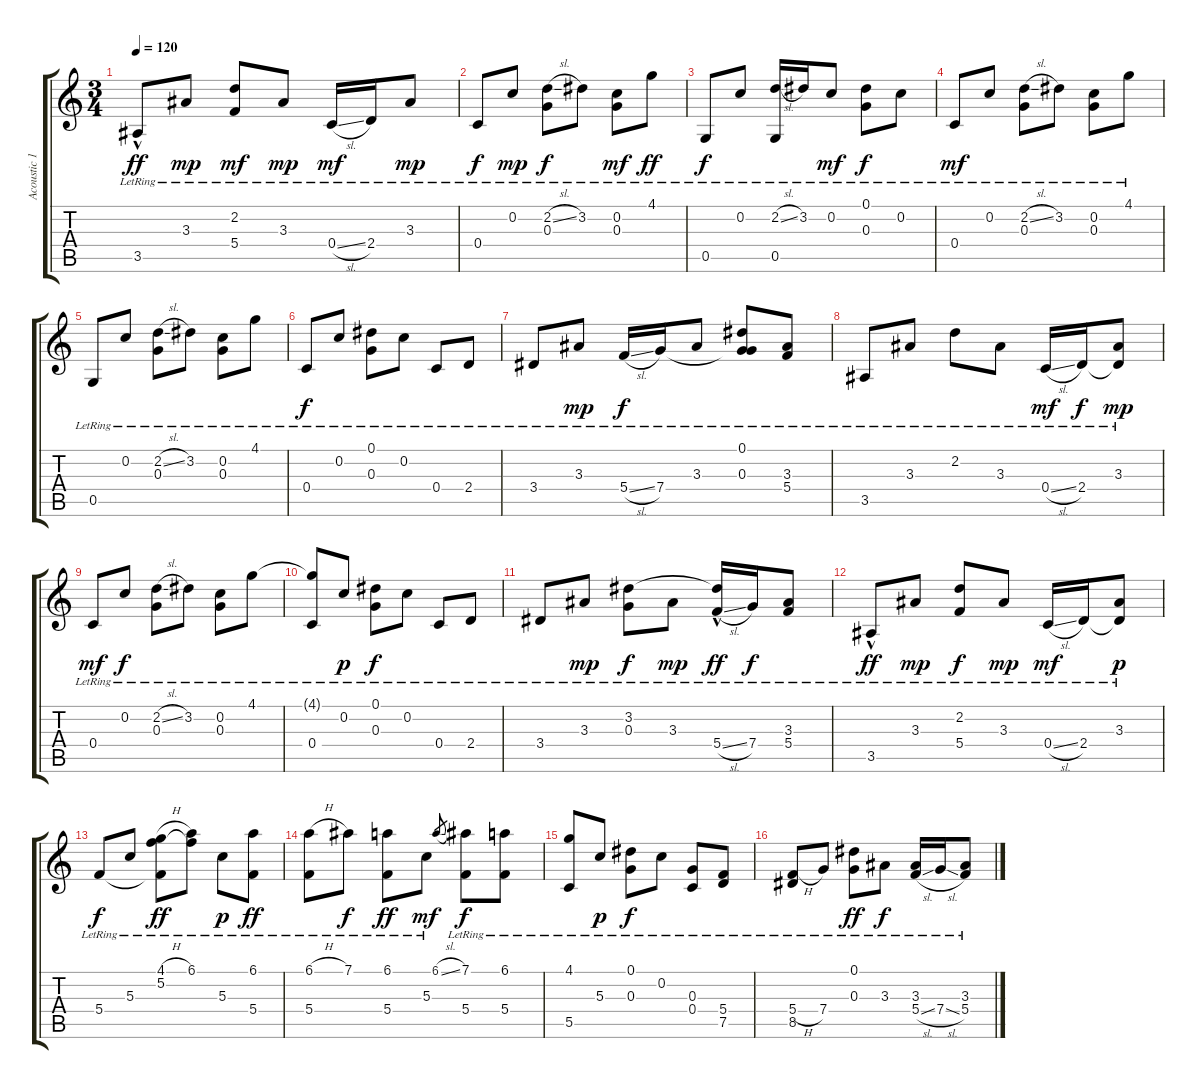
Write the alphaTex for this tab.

\track ("Acoustic 1" "Acoustic 1") {instrument acousticguitarsteel}
\staff {score tabs}
\tuning (Eb4 C4 G3 C3 G2 C2) {hide}
\ts (3 4)
\tempo 120
\clef g2
\ks c
3.5{hac lr}.8{dy ff} 3.3{lr}.8{dy mp} (2.2{lr} 5.4{lr}).8{dy mf} 3.3{lr}.8{dy mp} 0.4{sl lr}.16{dy mf} 2.4{lr}.16 3.3{lr}.8{dy mp} |
0.4{lr}.8{dy f} 0.2{lr}.8{dy mp} (2.2{sl lr} 0.3{lr}).8{dy f} 3.2{lr}.8 (0.2{lr} 0.3{lr}).8{dy mf} 4.1{lr}.8{dy ff} |
0.5{lr}.8{dy f} 0.2{lr}.8 (2.2{sl lr} 0.5{lr}).16 3.2{lr}.16 0.2{lr}.8{dy mf} (0.1{lr} 0.3{lr}).8{dy f} 0.2{lr}.8 |
0.4{lr}.8{dy mf} 0.2{lr}.8 (2.2{sl lr} 0.3{lr}).8 3.2{lr}.8 (0.2{lr} 0.3{lr}).8 4.1{lr}.8 |
0.5{lr}.8 0.2{lr}.8 (2.2{sl lr} 0.3{lr}).8 3.2{lr}.8 (0.2{lr} 0.3{lr}).8 4.1{lr}.8 |
0.4{lr}.8{dy f} 0.2{lr}.8 (0.1{lr} 0.3{lr}).8 0.2{lr}.8 0.4{lr}.8 2.4{lr}.8 |
3.4{lr}.8 3.3{lr}.8{dy mp} 5.4{sl lr}.16{dy f} 7.4{lr}.16 3.3{lr}.8 (0.1{lr} 0.3{lr} 7.4{t}).8 (3.3{lr} 5.4{lr}).8 |
3.5{lr}.8 3.3{lr}.8 2.2{lr}.8 3.3{lr}.8 0.4{sl lr}.16{dy mf} 2.4{lr}.16{dy f} (3.3{lr} 2.4{t}).8{dy mp} |
0.4{lr}.8{dy mf} 0.2{lr}.8{dy f} (2.2{sl lr} 0.3{lr}).8 3.2{lr}.8 (0.2{lr} 0.3{lr}).8 4.1{lr}.8 |
(4.1{t} 0.4{lr}).8 0.2{lr}.8{dy p} (0.1{lr} 0.3{lr}).8{dy f} 0.2{lr}.8 0.4{lr}.8 2.4{lr}.8 |
3.4{lr}.8 3.3{lr}.8{dy mp} (3.2{lr} 0.3{lr}).8{dy f} 3.3{lr}.8{dy mp} (3.2{t} 5.4{sl hac lr}).16{dy ff} 7.4{lr}.16{dy f} (3.3{lr} 5.4{lr}).8 |
3.5{hac lr}.8{dy ff} 3.3{lr}.8{dy mp} (2.2{lr} 5.4{lr}).8{dy f} 3.3{lr}.8{dy mp} 0.4{sl lr}.16{dy mf} 2.4{lr}.16 (3.3{lr} 2.4{t}).8{dy p} |
5.4{lr}.8{dy f} 5.3{lr}.8 (4.1{h lr} 5.2{lr} 5.4{t}).8{dy ff} (6.1{lr} 5.2{t}).8 5.3{lr}.8{dy p} (6.1{lr} 5.4{lr}).8{dy ff} |
(6.1{h lr} 5.4{lr}).8 7.1{lr}.8{dy f} (6.1{lr} 5.4{lr}).8{dy ff} 5.3{lr}.8{dy mf} 6.1{sl}.8{gr} (7.1{lr} 5.4{lr}).8{dy f} (6.1{lr} 5.4{lr}).8 |
(4.1{lr} 5.5{lr}).8 5.3{lr}.8{dy p} (0.1{lr} 0.3{lr}).8{dy f} 0.2{lr}.8 (0.3{lr} 0.4{lr}).8 (5.4{lr} 7.5{lr}).8 |
(5.4{h lr} 8.5{lr}).8 7.4{lr}.8 (0.1{lr} 0.3{lr}).8{dy ff} 3.3{lr}.8{dy f} (3.3{lr} 5.4{sl lr}).16 7.4{sl lr}.16 (3.3{lr} 5.4{lr}).8
